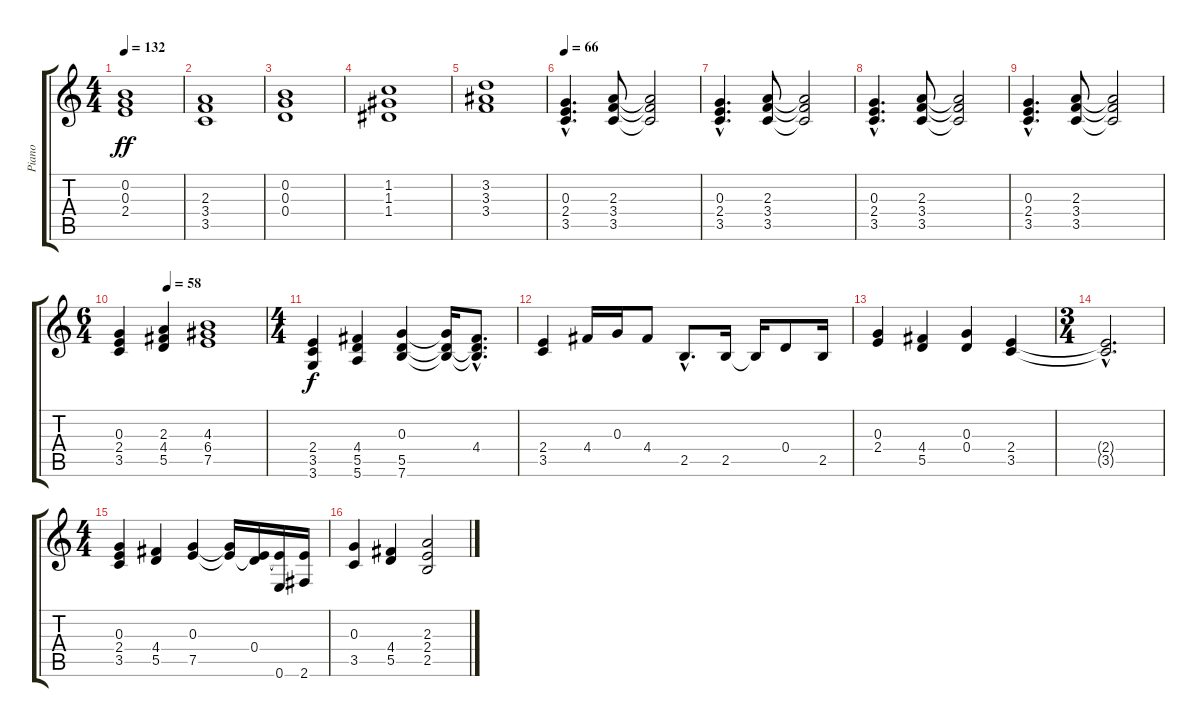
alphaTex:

\track ("Piano" "Piano") {instrument acousticgrandpiano}
\staff {score tabs}
\tuning (E5 B4 G4 D4 A3 E3) {hide}
\ts (4 4)
\tempo 132
\clef g2
\ks c
(0.2 0.3 2.4).1{dy ff} |
(2.3 3.4 3.5).1 |
(0.2 0.3 0.4).1 |
(1.2 1.3 1.4).1 |
(3.2 3.3 3.4).1 |
\tempo 66
(0.3{hac} 2.4{hac} 3.5{hac}).4{d} (2.3 3.4 3.5).8 (2.3{t} 3.4{t} 3.5{t}).2 |
(0.3{hac} 2.4{hac} 3.5{hac}).4{d} (2.3 3.4 3.5).8 (2.3{t} 3.4{t} 3.5{t}).2 |
(0.3{hac} 2.4{hac} 3.5{hac}).4{d} (2.3 3.4 3.5).8 (2.3{t} 3.4{t} 3.5{t}).2 |
(0.3{hac} 2.4{hac} 3.5{hac}).4{d} (2.3 3.4 3.5).8 (2.3{t} 3.4{t} 3.5{t}).2 |
\ts (6 4)
\tempo (58 0.3333333333333333)
(0.3 2.4 3.5).4 (2.3 4.4 5.5).4 (4.3 6.4 7.5).1 |
\ts (4 4)
(2.4 3.5 3.6).4{dy f} (4.4 5.5 5.6).4 (0.3 5.5 7.6).4 (0.3{t} 5.5{t} 7.6{t}).16 (4.4{hac} 5.5{hac t} 7.6{hac t}).8{d} |
(2.4 3.5).4 4.4.16 0.3.16 4.4.8 2.5{hac}.8{d} 2.5.16 2.5{t}.16 0.4.8 2.5.16 |
(0.3 2.4).4 (4.4 5.5).4 (0.3 0.4).4 (2.4 3.5).4 |
\ts (3 4)
(2.4{hac t} 3.5{hac t}).2{d} |
\ts (4 4)
(0.3 2.4 3.5).4 (4.4 5.5).4 (0.3 7.5).4 (0.3{t} 7.5{t}).16 (0.4 7.5{t}).16 (7.5{t} 0.6).16 (7.5{t} 2.6).16 |
(0.3 3.5).4 (4.4 5.5).4 (2.3 2.4 2.5).2
